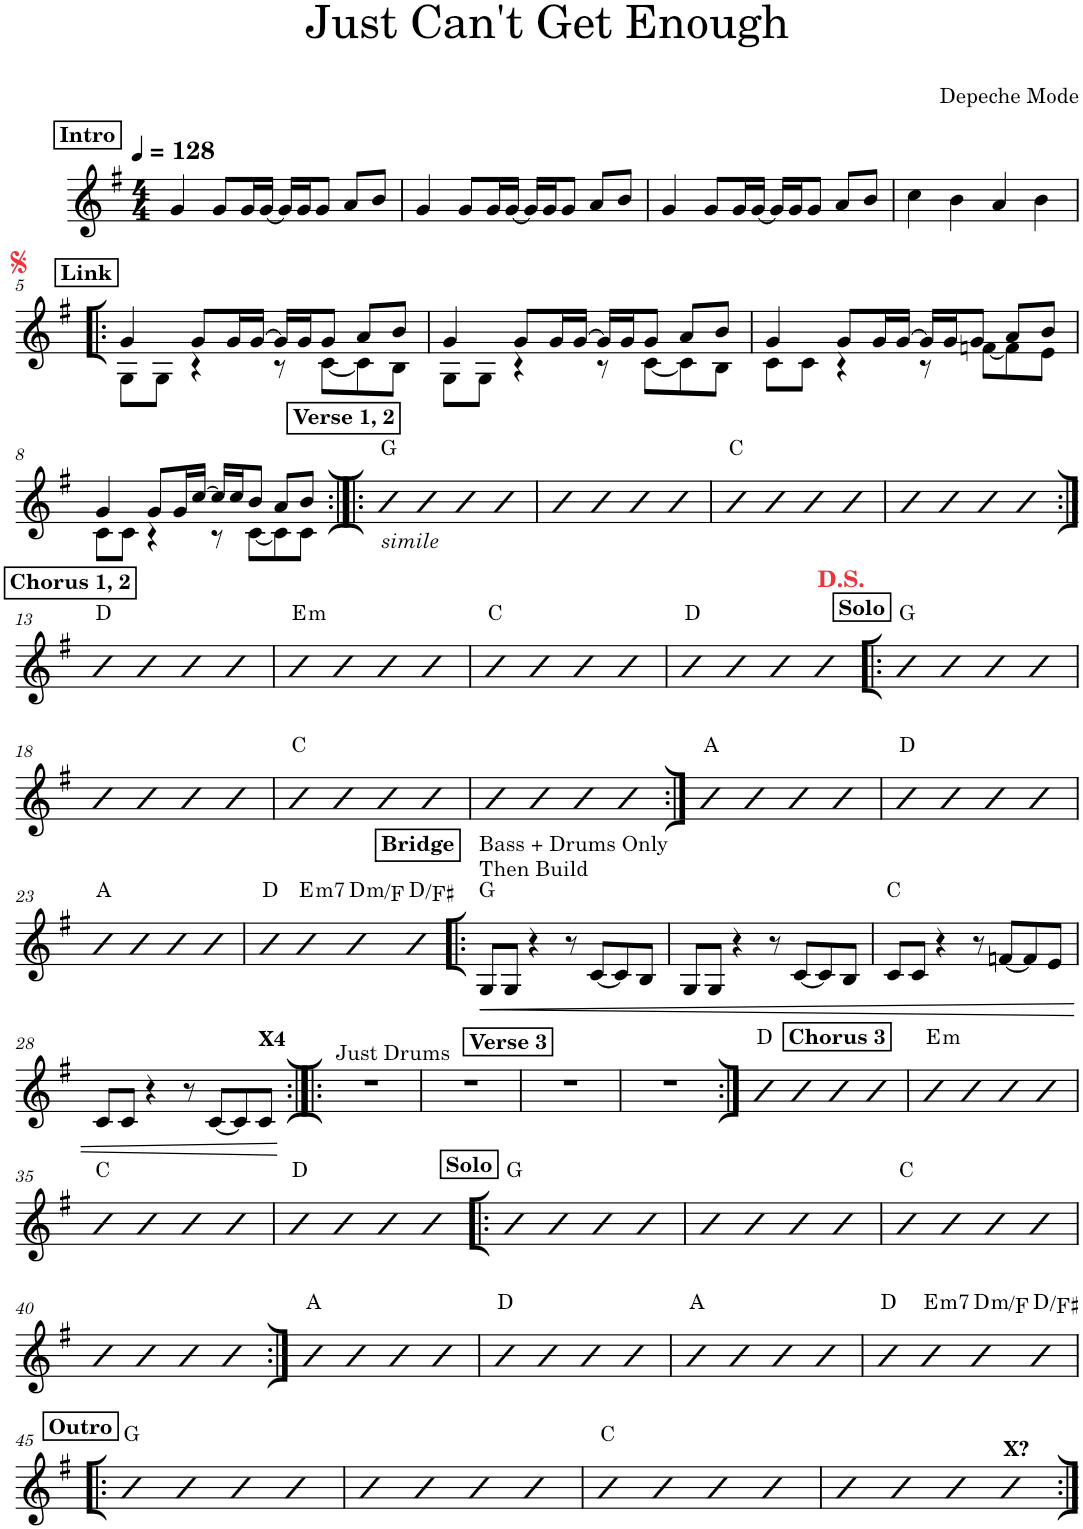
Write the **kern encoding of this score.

**kern	**dynam	**harte
*part1	*part1	*part1
*staff1	*staff1	*
*I"Piano	*	*
*I'Pno.	*	*
*clefG2	*	*
*k[f#]	*	*
*M4/4	*	*
*MM128	*	*
!!LO:REH:place=s1:a:B:cj:t=Intro
=1	=1	=1
4g/	.	.
8g/L	.	.
16g/L	.	.
[16g/JJ	.	.
16g/LL]	.	.
16g/J	.	.
8g/J	.	.
8a/L	.	.
8b/J	.	.
=2	=2	=2
4g/	.	.
8g/L	.	.
16g/L	.	.
[16g/JJ	.	.
16g/LL]	.	.
16g/J	.	.
8g/J	.	.
8a/L	.	.
8b/J	.	.
=3	=3	=3
4g/	.	.
8g/L	.	.
16g/L	.	.
[16g/JJ	.	.
16g/LL]	.	.
16g/J	.	.
8g/J	.	.
8a/L	.	.
8b/J	.	.
=4	=4	=4
4cc\	.	.
4b\	.	.
4a/	.	.
4b\	.	.
!!LO:LB:g=z
!!LO:REH:place=s1:a:B:cj:t=Link
=5!|:	=5!|:	=5!|:
*^	*	*
4g/	8G\L	.	.
.	8G\J	.	.
8g/L	4r	.	.
16g/L	.	.	.
[16g/JJ	.	.	.
16g/LL]	8r	.	.
16g/J	.	.	.
8g/J	[8c\L	.	.
8a/L	8c\]	.	.
8b/J	8B\J	.	.
=6	=6	=6	=6
4g/	8G\L	.	.
.	8G\J	.	.
8g/L	4r	.	.
16g/L	.	.	.
[16g/JJ	.	.	.
16g/LL]	8r	.	.
16g/J	.	.	.
8g/J	[8c\L	.	.
8a/L	8c\]	.	.
8b/J	8B\J	.	.
=7	=7	=7	=7
4g/	8c\L	.	.
.	8c\J	.	.
8g/L	4r	.	.
16g/L	.	.	.
[16g/JJ	.	.	.
16g/LL]	8r	.	.
16g/J	.	.	.
8g/J	[8fn\L	.	.
8a/L	8f\]	.	.
8b/J	8e\J	.	.
!!LO:LB:g=z	!!
=8	=8	=8	=8
4g/	8c\L	.	.
.	8c\J	.	.
8g/L	4r	.	.
16g/L	.	.	.
[16cc/JJ	.	.	.
16cc/LL]	8r	.	.
16cc/J	.	.	.
8b/J	[8c\L	.	.
8a/L	8c\]	.	.
8b/J	8c\J	.	.
!!LO:REH:place=s1:a:B:cj:t=Verse 1, 2	!!
=9:|!|:	=9:|!|:	=9:|!|:	=9:|!|:
!LO:TX:b:i:t=simile	!	!	!
*v	*v	*	*
4b	.	G:maj
4b	.	.
4b	.	.
4b	.	.
=10	=10	=10
4b	.	.
4b	.	.
4b	.	.
4b	.	.
=11	=11	=11
4b	.	C:maj
4b	.	.
4b	.	.
4b	.	.
=12	=12	=12
4b	.	.
4b	.	.
4b	.	.
4b	.	.
!!LO:LB:g=z
!!LO:REH:place=s1:a:B:cj:t=Chorus 1, 2
=13:|!	=13:|!	=13:|!
4b	.	D:maj
4b	.	.
4b	.	.
4b	.	.
=14	=14	=14
!	!	!LO:H:kt=m
4b	.	E:min
4b	.	.
4b	.	.
4b	.	.
=15	=15	=15
4b	.	C:maj
4b	.	.
4b	.	.
4b	.	.
=16	=16	=16
4b	.	D:maj
4b	.	.
4b	.	.
4b	.	.
!!LO:REH:place=s1:a:B:cj:t=Solo
=17!|:	=17!|:	=17!|:
4b	.	G:maj
4b	.	.
4b	.	.
4b	.	.
!!LO:LB:g=z
=18	=18	=18
4b	.	.
4b	.	.
4b	.	.
4b	.	.
=19	=19	=19
4b	.	C:maj
4b	.	.
4b	.	.
4b	.	.
=20	=20	=20
4b	.	.
4b	.	.
4b	.	.
4b	.	.
=21:|!	=21:|!	=21:|!
4b	.	A:maj
4b	.	.
4b	.	.
4b	.	.
=22	=22	=22
4b	.	D:maj
4b	.	.
4b	.	.
4b	.	.
!!LO:LB:g=z
=23	=23	=23
4b	.	A:maj
4b	.	.
4b	.	.
4b	.	.
=24	=24	=24
4b	.	D:maj
!	!	!LO:H:kt=m7
4b	.	E:min7
!	!	!LO:H:kt=m
4b	.	D:min/b3
4b	.	D:maj/3
!!LO:REH:place=s1:a:B:cj:t=Bridge
=25!|:	=25!|:	=25!|:
!LO:TX:a:t=Bass + Drums Only	!	!
!LO:TX:a:t=Then Build	!	!
!	!LO:HP:b	!
8G/L	<	G:maj
8G/J	.	.
4r	.	.
8r	.	.
[8c/L	.	.
8c/]	.	.
8B/J	.	.
=26	=26	=26
8G/L	.	.
8G/J	.	.
4r	.	.
8r	.	.
[8c/L	.	.
8c/]	.	.
8B/J	.	.
=27	=27	=27
8c/L	.	C:maj
8c/J	.	.
4r	.	.
8r	.	.
[8fn/L	.	.
8f/]	.	.
8e/J	.	.
!!LO:LB:g=z
=28	=28	=28
8c/L	.	.
8c/J	.	.
4r	.	.
8r	.	.
[8c/L	.	.
8c/]	.	.
!LO:TX:a:B:t=X4	!	!
8c/J	.	.
.	[	.
!!LO:REH:place=s1:a:B:cj:t=Verse 3
=29:|!|:	=29:|!|:	=29:|!|:
!LO:TX:a:t=Just Drums	!	!
1r	.	.
=30	=30	=30
1r	.	.
=31	=31	=31
1r	.	.
=32	=32	=32
1r	.	.
!!LO:REH:place=s1:a:B:cj:t=Chorus 3
=33:|!	=33:|!	=33:|!
4b	.	D:maj
4b	.	.
4b	.	.
4b	.	.
=34	=34	=34
!	!	!LO:H:kt=m
4b	.	E:min
4b	.	.
4b	.	.
4b	.	.
!!LO:LB:g=z
=35	=35	=35
4b	.	C:maj
4b	.	.
4b	.	.
4b	.	.
=36	=36	=36
4b	.	D:maj
4b	.	.
4b	.	.
4b	.	.
!!LO:REH:place=s1:a:B:cj:t=Solo
=37!|:	=37!|:	=37!|:
4b	.	G:maj
4b	.	.
4b	.	.
4b	.	.
=38	=38	=38
4b	.	.
4b	.	.
4b	.	.
4b	.	.
=39	=39	=39
4b	.	C:maj
4b	.	.
4b	.	.
4b	.	.
!!LO:LB:g=z
=40	=40	=40
4b	.	.
4b	.	.
4b	.	.
4b	.	.
=41:|!	=41:|!	=41:|!
4b	.	A:maj
4b	.	.
4b	.	.
4b	.	.
=42	=42	=42
4b	.	D:maj
4b	.	.
4b	.	.
4b	.	.
=43	=43	=43
4b	.	A:maj
4b	.	.
4b	.	.
4b	.	.
=44	=44	=44
4b	.	D:maj
!	!	!LO:H:kt=m7
4b	.	E:min7
!	!	!LO:H:kt=m
4b	.	D:min/b3
4b	.	D:maj/3
!!LO:LB:g=z
!!LO:REH:place=s1:a:B:cj:t=Outro
=45!|:	=45!|:	=45!|:
4b	.	G:maj
4b	.	.
4b	.	.
4b	.	.
=46	=46	=46
4b	.	.
4b	.	.
4b	.	.
4b	.	.
=47	=47	=47
4b	.	C:maj
4b	.	.
4b	.	.
4b	.	.
=48	=48	=48
4b	.	.
4b	.	.
4b	.	.
!LO:TX:a:B:t=X?	!	!
4b	.	.
=:|!	=:|!	=:|!
*-	*-	*-
